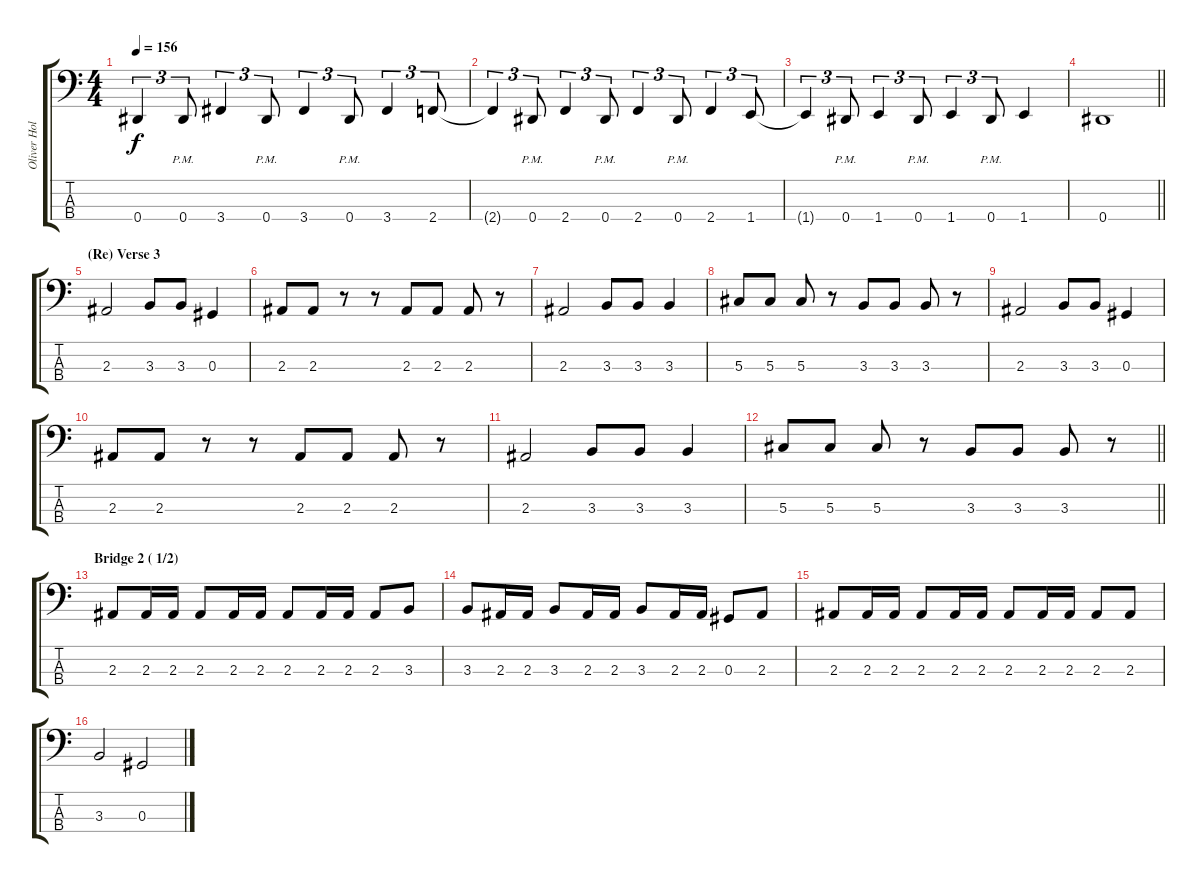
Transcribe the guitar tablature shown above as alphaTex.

\track ("Oliver Holzwarth" "Oliver Hol") {instrument electricbasspick}
\staff {score tabs}
\tuning (Gb2 Db2 Ab1 Eb1) {hide}
\ts (4 4)
\tempo 156
\clef f4
\ks c
0.4.4{tu (3 2) dy f} 0.4{pm}.8{tu (3 2)} 3.4.4{tu (3 2)} 0.4{pm}.8{tu (3 2)} 3.4.4{tu (3 2)} 0.4{pm}.8{tu (3 2)} 3.4.4{tu (3 2)} 2.4.8{tu (3 2)} |
2.4{t}.4{tu (3 2)} 0.4{pm}.8{tu (3 2)} 2.4.4{tu (3 2)} 0.4{pm}.8{tu (3 2)} 2.4.4{tu (3 2)} 0.4{pm}.8{tu (3 2)} 2.4.4{tu (3 2)} 1.4.8{tu (3 2)} |
1.4{t}.4{tu (3 2)} 0.4{pm}.8{tu (3 2)} 1.4.4{tu (3 2)} 0.4{pm}.8{tu (3 2)} 1.4.4{tu (3 2)} 0.4{pm}.8{tu (3 2)} 1.4.4 |
\barLineRight lightlight
0.4.1 |
\section ("" "(Re) Verse 3")
2.3.2 3.3.8 3.3.8 0.3.4 |
2.3.8 2.3.8 r.8 r.8 2.3.8 2.3.8 2.3.8 r.8 |
2.3.2 3.3.8 3.3.8 3.3.4 |
5.3.8 5.3.8 5.3.8 r.8 3.3.8 3.3.8 3.3.8 r.8 |
2.3.2 3.3.8 3.3.8 0.3.4 |
2.3.8 2.3.8 r.8 r.8 2.3.8 2.3.8 2.3.8 r.8 |
2.3.2 3.3.8 3.3.8 3.3.4 |
\barLineRight lightlight
5.3.8 5.3.8 5.3.8 r.8 3.3.8 3.3.8 3.3.8 r.8 |
\section ("" "Bridge 2 ( 1/2)")
2.3.8 2.3.16 2.3.16 2.3.8 2.3.16 2.3.16 2.3.8 2.3.16 2.3.16 2.3.8 3.3.8 |
3.3.8 2.3.16 2.3.16 3.3.8 2.3.16 2.3.16 3.3.8 2.3.16 2.3.16 0.3.8 2.3.8 |
2.3.8 2.3.16 2.3.16 2.3.8 2.3.16 2.3.16 2.3.8 2.3.16 2.3.16 2.3.8 2.3.8 |
3.3.2 0.3.2
